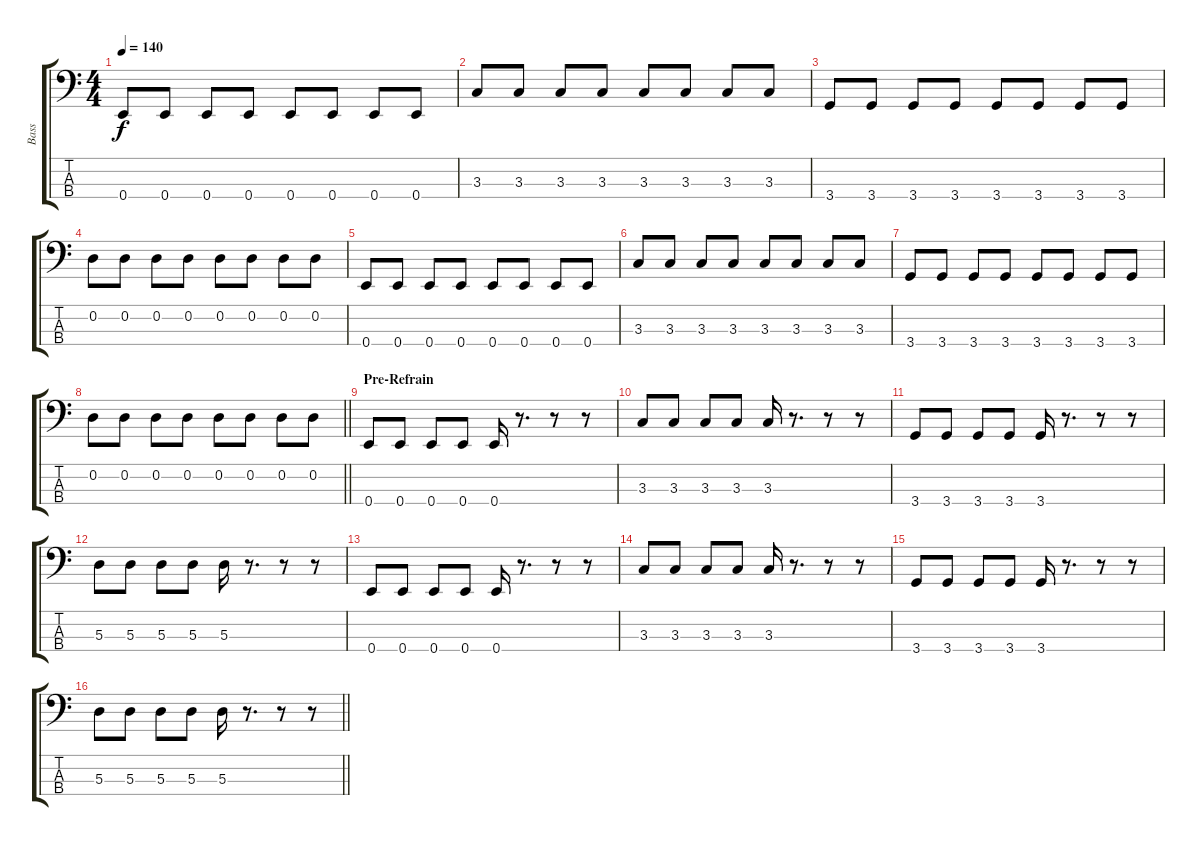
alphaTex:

\track ("Bass" "Bass") {instrument electricbasspick}
\staff {score tabs}
\tuning (G2 D2 A1 E1) {hide}
\ts (4 4)
\tempo 140
\clef f4
\ks c
0.4.8{dy f} 0.4.8 0.4.8 0.4.8 0.4.8 0.4.8 0.4.8 0.4.8 |
3.3.8 3.3.8 3.3.8 3.3.8 3.3.8 3.3.8 3.3.8 3.3.8 |
3.4.8 3.4.8 3.4.8 3.4.8 3.4.8 3.4.8 3.4.8 3.4.8 |
0.2.8 0.2.8 0.2.8 0.2.8 0.2.8 0.2.8 0.2.8 0.2.8 |
0.4.8 0.4.8 0.4.8 0.4.8 0.4.8 0.4.8 0.4.8 0.4.8 |
3.3.8 3.3.8 3.3.8 3.3.8 3.3.8 3.3.8 3.3.8 3.3.8 |
3.4.8 3.4.8 3.4.8 3.4.8 3.4.8 3.4.8 3.4.8 3.4.8 |
\barLineRight lightlight
0.2.8 0.2.8 0.2.8 0.2.8 0.2.8 0.2.8 0.2.8 0.2.8 |
\section ("" "Pre-Refrain")
0.4.8 0.4.8 0.4.8 0.4.8 0.4.16 r.8{d} r.8 r.8 |
3.3.8 3.3.8 3.3.8 3.3.8 3.3.16 r.8{d} r.8 r.8 |
3.4.8 3.4.8 3.4.8 3.4.8 3.4.16 r.8{d} r.8 r.8 |
5.3.8 5.3.8 5.3.8 5.3.8 5.3.16 r.8{d} r.8 r.8 |
0.4.8 0.4.8 0.4.8 0.4.8 0.4.16 r.8{d} r.8 r.8 |
3.3.8 3.3.8 3.3.8 3.3.8 3.3.16 r.8{d} r.8 r.8 |
3.4.8 3.4.8 3.4.8 3.4.8 3.4.16 r.8{d} r.8 r.8 |
\barLineRight lightlight
5.3.8 5.3.8 5.3.8 5.3.8 5.3.16 r.8{d} r.8 r.8
